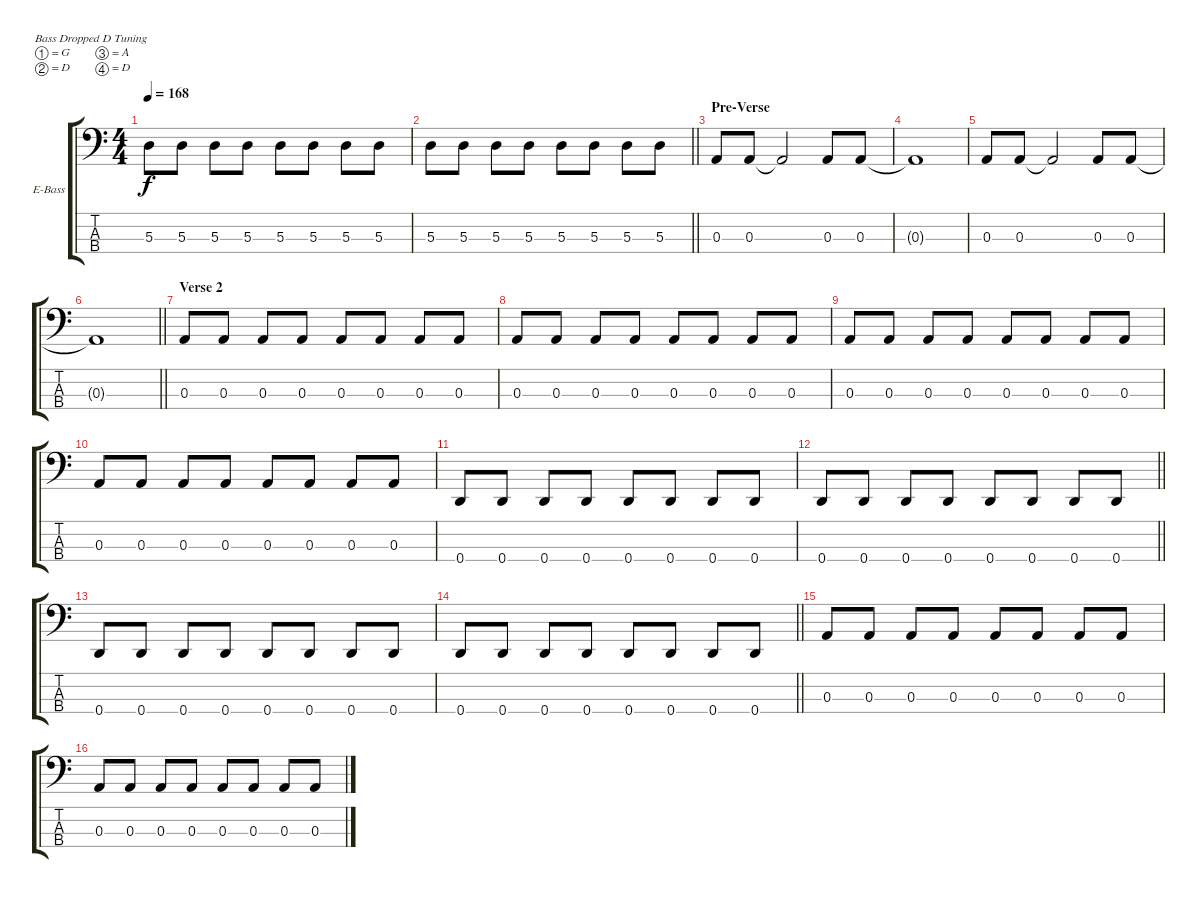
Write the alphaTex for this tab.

\bracketExtendMode groupsimilarinstruments
\firstSystemTrackNameOrientation horizontal
\otherSystemsTrackNameOrientation horizontal
\track ("Bass" "E-Bass") {instrument electricbasspick}
\staff {score tabs}
\tuning (G2 D2 A1 D1)
\ts (4 4)
\tempo 168
\clef f4
\ks c
5.3.8{dy f} 5.3.8 5.3.8 5.3.8 5.3.8 5.3.8 5.3.8 5.3.8 |
\barLineRight lightlight
5.3.8 5.3.8 5.3.8 5.3.8 5.3.8 5.3.8 5.3.8 5.3.8 |
\section ("" "Pre-Verse")
0.3.8 0.3.8 0.3{t}.2 0.3.8 0.3.8 |
0.3{t}.1 |
0.3.8 0.3.8 0.3{t}.2 0.3.8 0.3.8 |
\barLineRight lightlight
0.3{t}.1 |
\section ("" "Verse 2")
0.3.8 0.3.8 0.3.8 0.3.8 0.3.8 0.3.8 0.3.8 0.3.8 |
0.3.8 0.3.8 0.3.8 0.3.8 0.3.8 0.3.8 0.3.8 0.3.8 |
0.3.8 0.3.8 0.3.8 0.3.8 0.3.8 0.3.8 0.3.8 0.3.8 |
0.3.8 0.3.8 0.3.8 0.3.8 0.3.8 0.3.8 0.3.8 0.3.8 |
0.4.8 0.4.8 0.4.8 0.4.8 0.4.8 0.4.8 0.4.8 0.4.8 |
\barLineRight lightlight
0.4.8 0.4.8 0.4.8 0.4.8 0.4.8 0.4.8 0.4.8 0.4.8 |
0.4.8 0.4.8 0.4.8 0.4.8 0.4.8 0.4.8 0.4.8 0.4.8 |
\barLineRight lightlight
0.4.8 0.4.8 0.4.8 0.4.8 0.4.8 0.4.8 0.4.8 0.4.8 |
0.3.8 0.3.8 0.3.8 0.3.8 0.3.8 0.3.8 0.3.8 0.3.8 |
0.3.8 0.3.8 0.3.8 0.3.8 0.3.8 0.3.8 0.3.8 0.3.8
